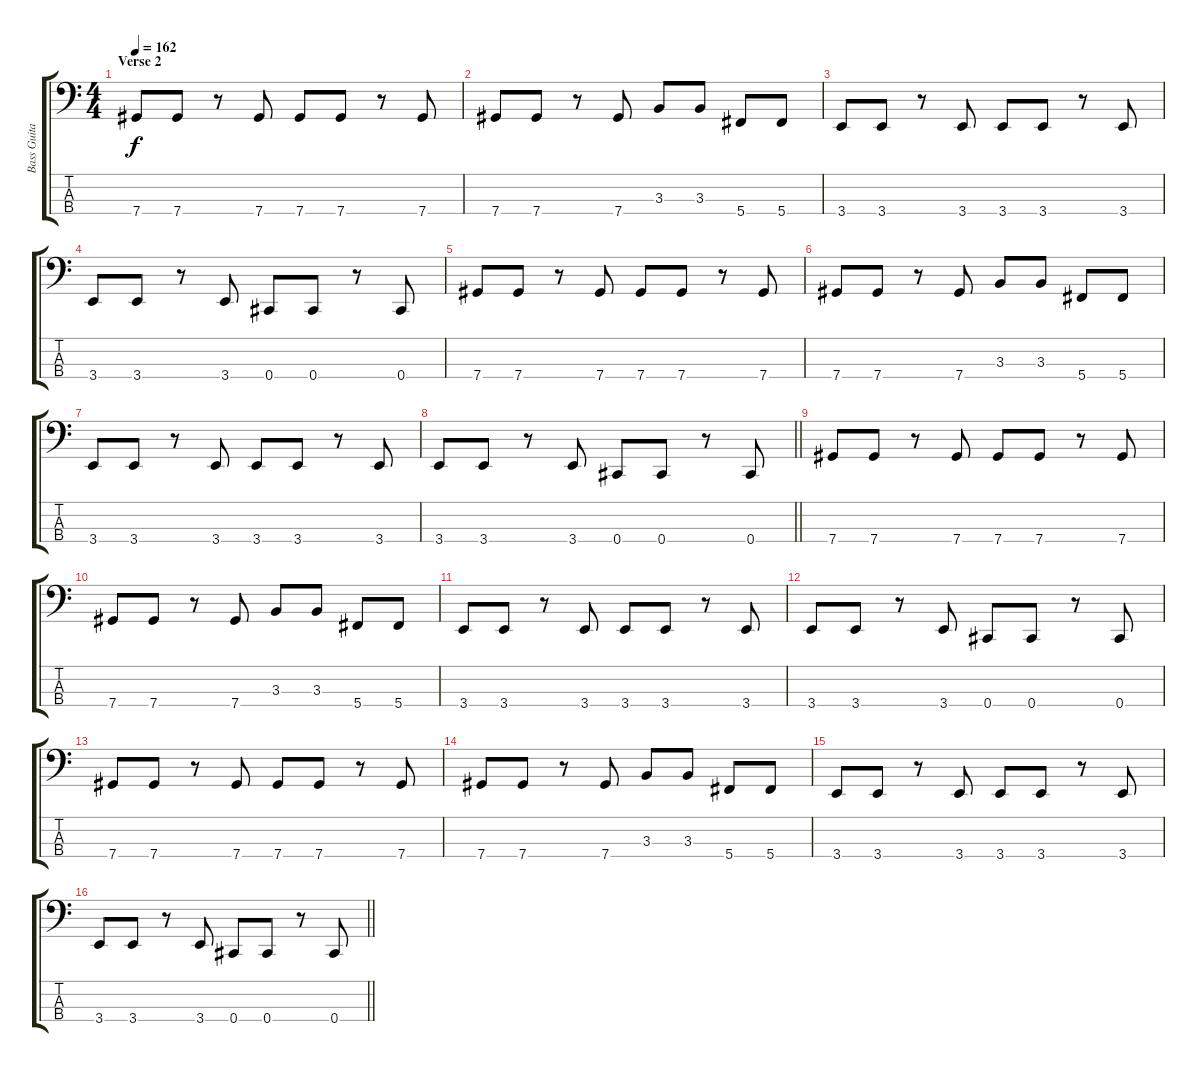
\track ("Bass Guitar" "Bass Guita") {instrument electricbassfinger}
\staff {score tabs}
\tuning (Gb2 Db2 Ab1 Db1) {hide}
\ts (4 4)
\section ("" "Verse 2")
\tempo 162
\clef f4
\ks c
7.4.8{dy f} 7.4.8 r.8 7.4.8 7.4.8 7.4.8 r.8 7.4.8 |
7.4.8 7.4.8 r.8 7.4.8 3.3.8 3.3.8 5.4.8 5.4.8 |
3.4.8 3.4.8 r.8 3.4.8 3.4.8 3.4.8 r.8 3.4.8 |
3.4.8 3.4.8 r.8 3.4.8 0.4.8 0.4.8 r.8 0.4.8 |
7.4.8 7.4.8 r.8 7.4.8 7.4.8 7.4.8 r.8 7.4.8 |
7.4.8 7.4.8 r.8 7.4.8 3.3.8 3.3.8 5.4.8 5.4.8 |
3.4.8 3.4.8 r.8 3.4.8 3.4.8 3.4.8 r.8 3.4.8 |
\barLineRight lightlight
3.4.8 3.4.8 r.8 3.4.8 0.4.8 0.4.8 r.8 0.4.8 |
7.4.8 7.4.8 r.8 7.4.8 7.4.8 7.4.8 r.8 7.4.8 |
7.4.8 7.4.8 r.8 7.4.8 3.3.8 3.3.8 5.4.8 5.4.8 |
3.4.8 3.4.8 r.8 3.4.8 3.4.8 3.4.8 r.8 3.4.8 |
3.4.8 3.4.8 r.8 3.4.8 0.4.8 0.4.8 r.8 0.4.8 |
7.4.8 7.4.8 r.8 7.4.8 7.4.8 7.4.8 r.8 7.4.8 |
7.4.8 7.4.8 r.8 7.4.8 3.3.8 3.3.8 5.4.8 5.4.8 |
3.4.8 3.4.8 r.8 3.4.8 3.4.8 3.4.8 r.8 3.4.8 |
\barLineRight lightlight
3.4.8 3.4.8 r.8 3.4.8 0.4.8 0.4.8 r.8 0.4.8
